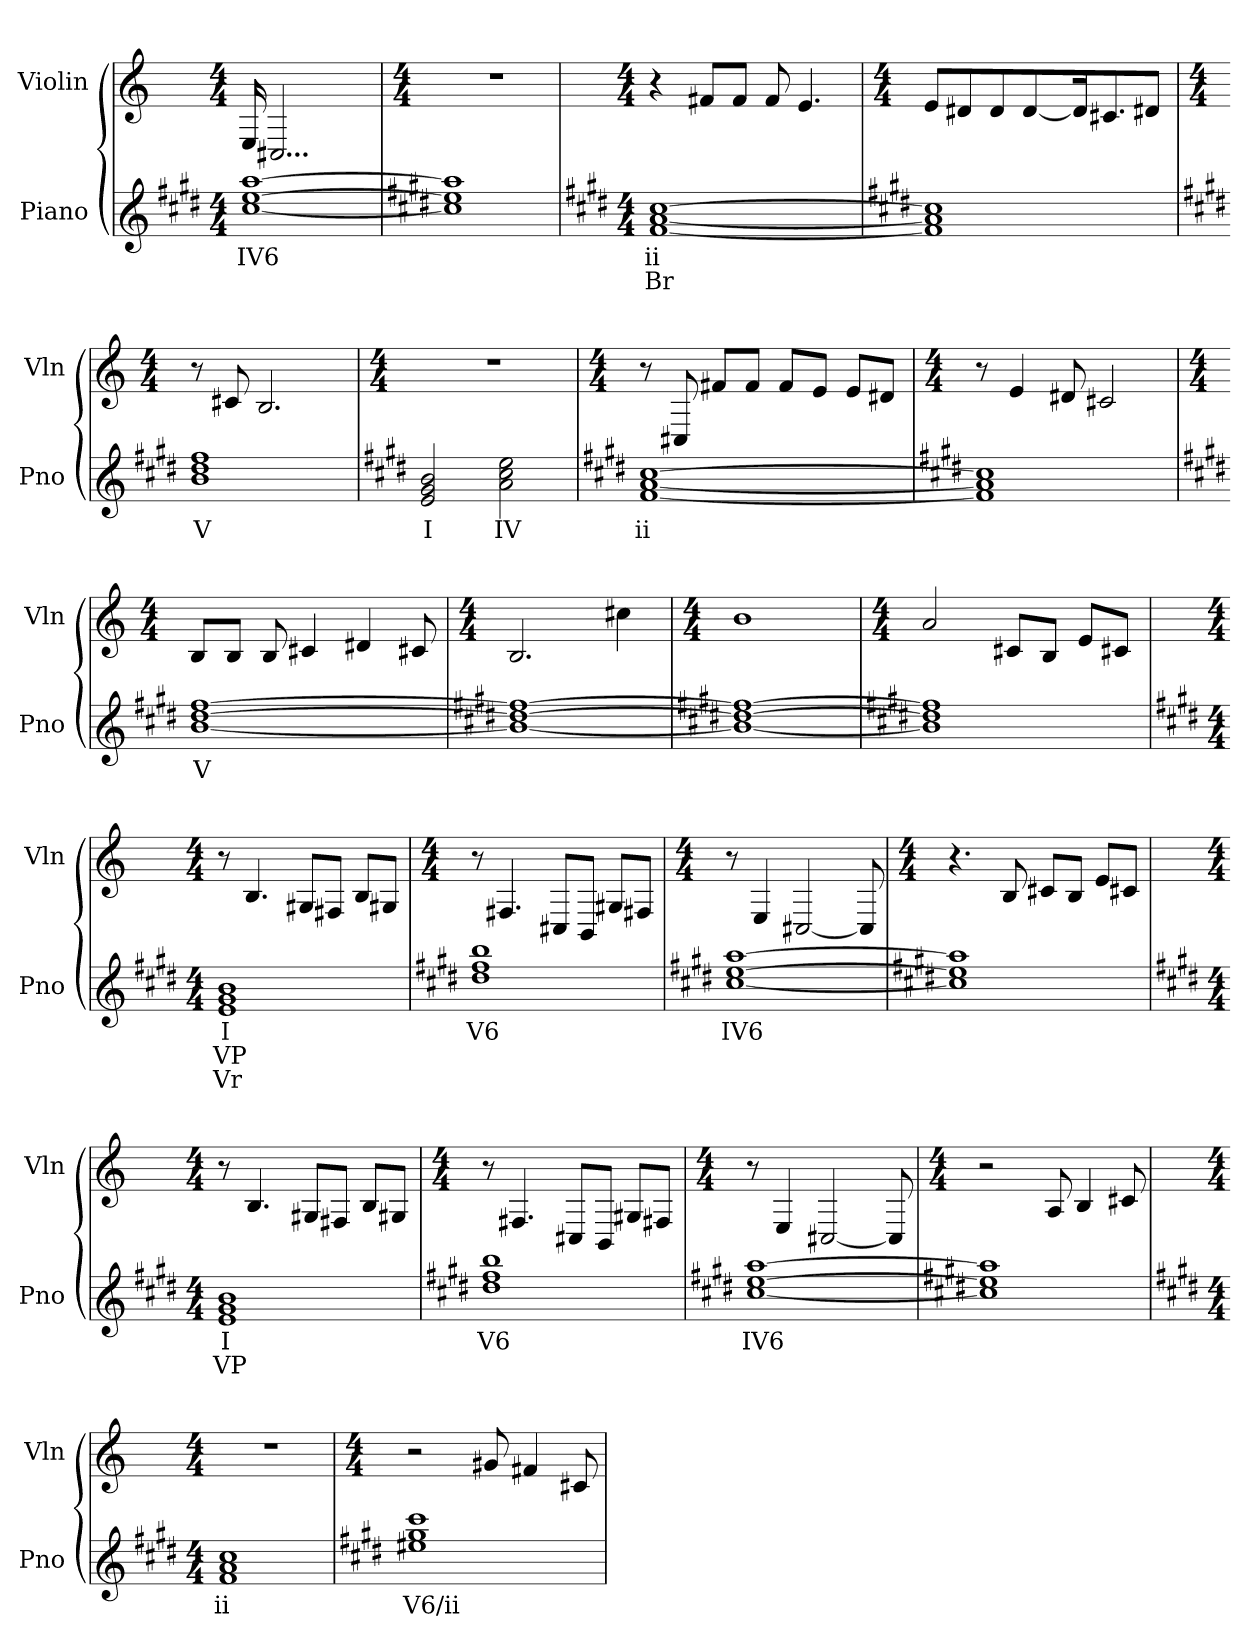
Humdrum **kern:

**kern	**text	**text	**text	**kern
*part2	*part2	*part2	*part2	*part1
*staff2	*staff2	*staff2	*staff2	*staff1
*I"Piano	*	*	*	*I"Violin
*I'Pno	*	*	*	*I'Vln
*k[f#c#g#d#]	*	*	*	*
*E:	*	*	*	*
*M4/4	*	*	*	*M4/4
=	=	=	=	=
[1cc# [1ee [1aa	IV6	.	.	16E
.	.	.	.	2...C#X
=	=	=	=	=
*k[f#c#g#d#]	*	*	*	*
*E:	*	*	*	*
*	*	*	*	*M4/4
1cc#] 1ee] 1aa]	.	.	.	1r
=	=	=	=	=
*k[f#c#g#d#]	*	*	*	*
*E:	*	*	*	*
*M4/4	*	*	*	*M4/4
[1f# [1a [1cc#	ii	Br	.	4r
.	.	.	.	8f#XL
.	.	.	.	8f#J
.	.	.	.	8f#
.	.	.	.	4.e
=	=	=	=	=
*k[f#c#g#d#]	*	*	*	*
*E:	*	*	*	*
*	*	*	*	*M4/4
1f#] 1a] 1cc#]	.	.	.	8eL
.	.	.	.	8d#XJ
.	.	.	.	8d#
.	.	.	.	[4d#
.	.	.	.	16d#]
.	.	.	.	8.c#X
.	.	.	.	8d#XJ
=	=	=	=	=
*k[f#c#g#d#]	*	*	*	*
*E:	*	*	*	*
*	*	*	*	*M4/4
1b 1dd# 1ff#	V	.	.	8r
.	.	.	.	8c#X
.	.	.	.	2.B
=	=	=	=	=
*k[f#c#g#d#]	*	*	*	*
*E:	*	*	*	*
*	*	*	*	*M4/4
2e 2g# 2b	I	.	.	1r
2a 2cc# 2ee	IV	.	.	.
=	=	=	=	=
*k[f#c#g#d#]	*	*	*	*
*E:	*	*	*	*
*	*	*	*	*M4/4
[1f# [1a [1cc#	ii	.	.	8r
.	.	.	.	8C#X
.	.	.	.	8f#XL
.	.	.	.	8f#J
.	.	.	.	8f#L
.	.	.	.	8eJ
.	.	.	.	8eL
.	.	.	.	8d#XJ
=	=	=	=	=
*k[f#c#g#d#]	*	*	*	*
*E:	*	*	*	*
*	*	*	*	*M4/4
1f#] 1a] 1cc#]	.	.	.	8r
.	.	.	.	4e
.	.	.	.	8d#X
.	.	.	.	2c#X
=	=	=	=	=
*k[f#c#g#d#]	*	*	*	*
*E:	*	*	*	*
*	*	*	*	*M4/4
[1b [1dd# [1ff#	V	.	.	8BL
.	.	.	.	8BJ
.	.	.	.	8B
.	.	.	.	4c#X
.	.	.	.	4d#X
.	.	.	.	8c#X
=	=	=	=	=
*k[f#c#g#d#]	*	*	*	*
*E:	*	*	*	*
*	*	*	*	*M4/4
1b_ 1dd#_ 1ff#_	.	.	.	2.B
.	.	.	.	4cc#X
=	=	=	=	=
*k[f#c#g#d#]	*	*	*	*
*E:	*	*	*	*
*	*	*	*	*M4/4
1b_ 1dd#_ 1ff#_	.	.	.	1b
=	=	=	=	=
*k[f#c#g#d#]	*	*	*	*
*E:	*	*	*	*
*	*	*	*	*M4/4
1b] 1dd#] 1ff#]	.	.	.	2a
.	.	.	.	8c#XL
.	.	.	.	8BJ
.	.	.	.	8eL
.	.	.	.	8c#XJ
=	=	=	=	=
*k[f#c#g#d#]	*	*	*	*
*E:	*	*	*	*
*M4/4	*	*	*	*M4/4
1e 1g# 1b	I	VP	Vr	8r
.	.	.	.	4.B
.	.	.	.	8G#XL
.	.	.	.	8F#XJ
.	.	.	.	8BL
.	.	.	.	8G#XJ
=	=	=	=	=
*k[f#c#g#d#]	*	*	*	*
*E:	*	*	*	*
*	*	*	*	*M4/4
1dd# 1ff# 1bb	V6	.	.	8r
.	.	.	.	4.F#X
.	.	.	.	8C#XL
.	.	.	.	8BBJ
.	.	.	.	8G#XL
.	.	.	.	8F#XJ
=	=	=	=	=
*k[f#c#g#d#]	*	*	*	*
*E:	*	*	*	*
*	*	*	*	*M4/4
[1cc# [1ee [1aa	IV6	.	.	8r
.	.	.	.	4E
.	.	.	.	[2C#X
.	.	.	.	8C#]
=	=	=	=	=
*k[f#c#g#d#]	*	*	*	*
*E:	*	*	*	*
*	*	*	*	*M4/4
1cc#] 1ee] 1aa]	.	.	.	4.r
.	.	.	.	8B
.	.	.	.	8c#XL
.	.	.	.	8BJ
.	.	.	.	8eL
.	.	.	.	8c#XJ
=	=	=	=	=
*k[f#c#g#d#]	*	*	*	*
*E:	*	*	*	*
*M4/4	*	*	*	*M4/4
1e 1g# 1b	I	VP	.	8r
.	.	.	.	4.B
.	.	.	.	8G#XL
.	.	.	.	8F#XJ
.	.	.	.	8BL
.	.	.	.	8G#XJ
=	=	=	=	=
*k[f#c#g#d#]	*	*	*	*
*E:	*	*	*	*
*	*	*	*	*M4/4
1dd# 1ff# 1bb	V6	.	.	8r
.	.	.	.	4.F#X
.	.	.	.	8C#XL
.	.	.	.	8BBJ
.	.	.	.	8G#XL
.	.	.	.	8F#XJ
=	=	=	=	=
*k[f#c#g#d#]	*	*	*	*
*E:	*	*	*	*
*	*	*	*	*M4/4
[1cc# [1ee [1aa	IV6	.	.	8r
.	.	.	.	4E
.	.	.	.	[2C#X
.	.	.	.	8C#]
=	=	=	=	=
*k[f#c#g#d#]	*	*	*	*
*E:	*	*	*	*
*	*	*	*	*M4/4
1cc#] 1ee] 1aa]	.	.	.	2r
.	.	.	.	8A
.	.	.	.	4B
.	.	.	.	8c#X
=	=	=	=	=
*k[f#c#g#d#]	*	*	*	*
*E:	*	*	*	*
*M4/4	*	*	*	*M4/4
1f# 1a 1cc#	ii	.	.	1r
=	=	=	=	=
*k[f#c#g#d#]	*	*	*	*
*E:	*	*	*	*
*	*	*	*	*M4/4
1ee#X 1gg# 1ccc#	V6/ii	.	.	2r
.	.	.	.	8g#X
.	.	.	.	4f#X
.	.	.	.	8c#X
=	=	=	=	=
*-	*-	*-	*-	*-
